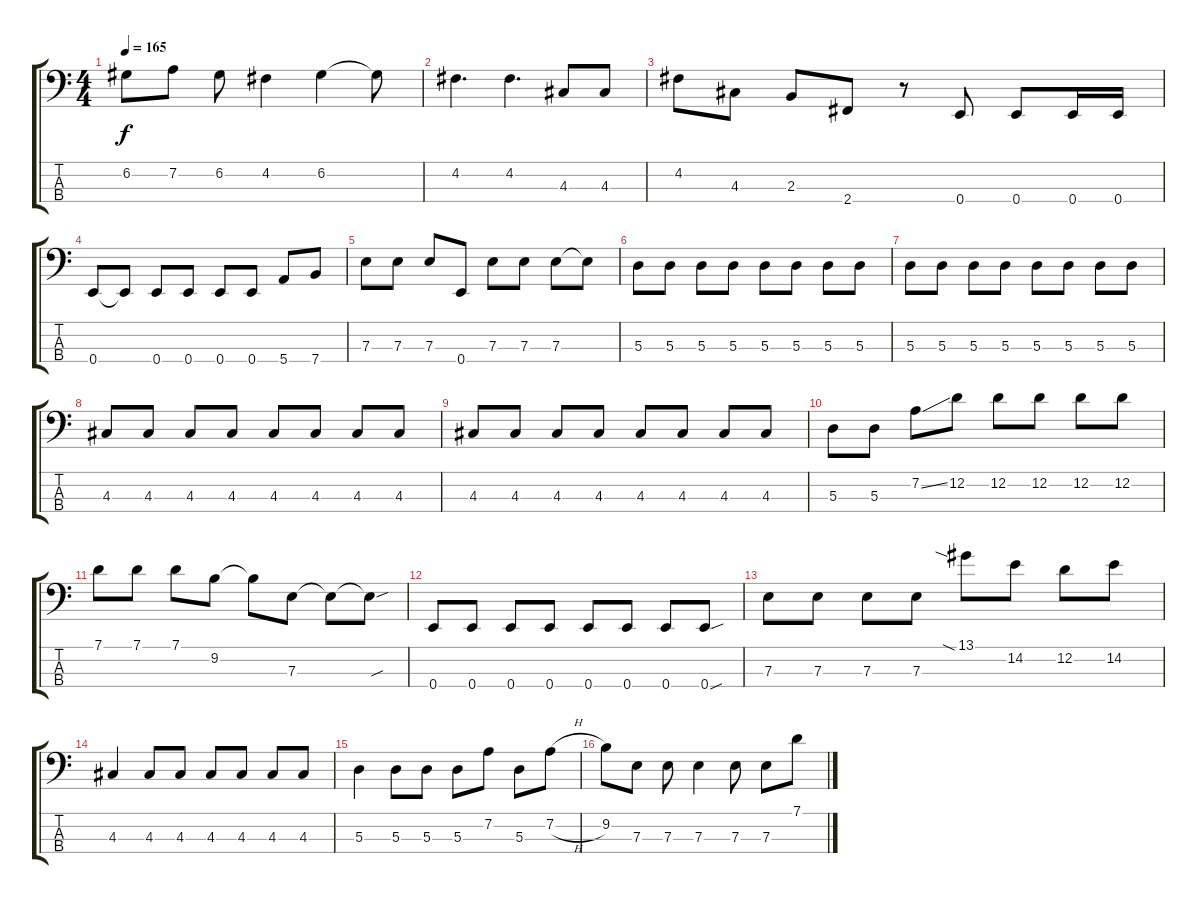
\track "" {instrument electricbassfinger}
\staff {score tabs}
\tuning (G2 D2 A1 E1) {hide}
\ts (4 4)
\tempo 165
\clef f4
\ks c
6.2.8{dy f} 7.2.8 6.2.8 4.2.4 6.2.4 6.2{t}.8 |
4.2.4{d} 4.2.4{d} 4.3.8 4.3.8 |
4.2.8 4.3.8 2.3.8 2.4.8 r.8 0.4.8 0.4.8 0.4.16 0.4.16 |
0.4.8 0.4{t}.8 0.4.8 0.4.8 0.4.8 0.4.8 5.4.8 7.4.8 |
7.3.8 7.3.8 7.3.8 0.4.8 7.3.8 7.3.8 7.3.8 7.3{t}.8 |
5.3.8 5.3.8 5.3.8 5.3.8 5.3.8 5.3.8 5.3.8 5.3.8 |
5.3.8 5.3.8 5.3.8 5.3.8 5.3.8 5.3.8 5.3.8 5.3.8 |
4.3.8 4.3.8 4.3.8 4.3.8 4.3.8 4.3.8 4.3.8 4.3.8 |
4.3.8 4.3.8 4.3.8 4.3.8 4.3.8 4.3.8 4.3.8 4.3.8 |
5.3.8 5.3.8 7.2{ss}.8 12.2.8 12.2.8 12.2.8 12.2.8 12.2.8 |
7.1.8 7.1.8 7.1.8 9.2.8 9.2{t}.8 7.3.8 7.3{t}.8 7.3{sou t}.8 |
0.4.8 0.4.8 0.4.8 0.4.8 0.4.8 0.4.8 0.4.8 0.4{sou}.8 |
7.3.8 7.3.8 7.3.8 7.3.8 13.1{sia}.8 14.2.8 12.2.8 14.2.8 |
4.3.4 4.3.8 4.3.8 4.3.8 4.3.8 4.3.8 4.3.8 |
5.3.4 5.3.8 5.3.8 5.3.8 7.2.8 5.3.8 7.2{h}.8 |
9.2.8 7.3.8 7.3.8 7.3.4 7.3.8 7.3.8 7.1{sl}.8
